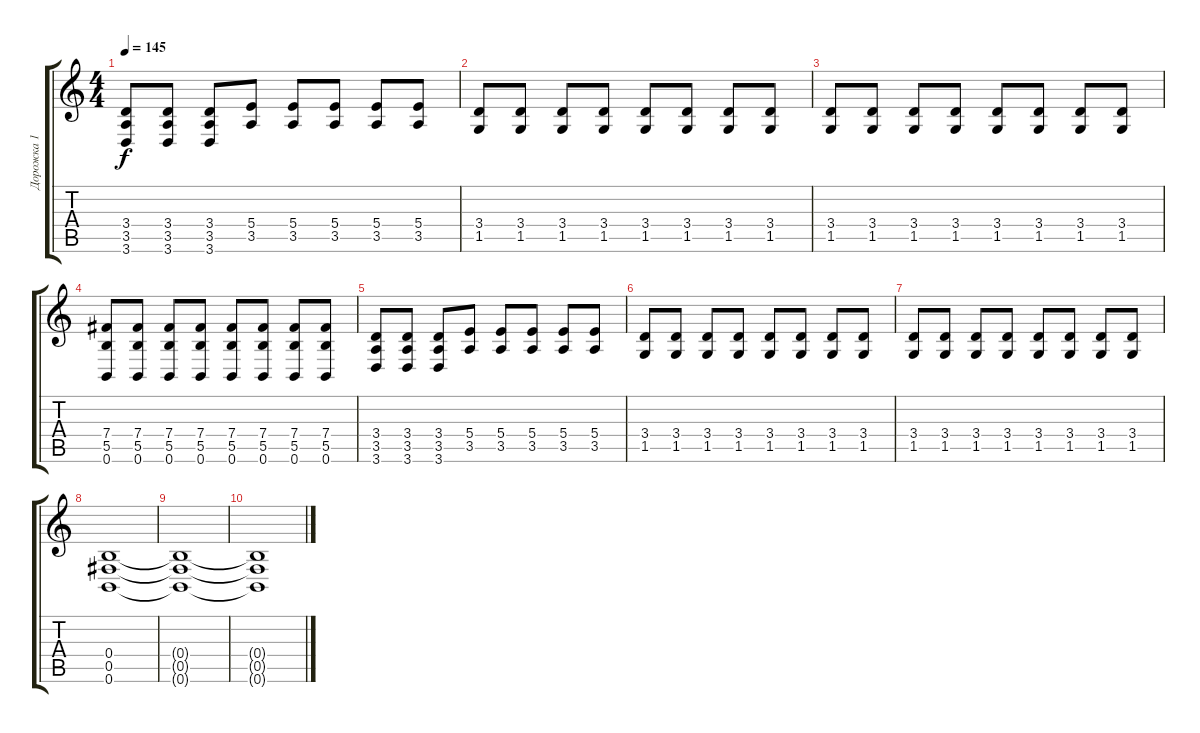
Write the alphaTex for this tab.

\track ("Дорожка 1" "Дорожка 1") {instrument distortionguitar}
\staff {score tabs}
\tuning (Db4 Ab3 E3 B2 Gb2 B1) {hide}
\ts (4 4)
\tempo 145
\clef g2
\ks c
(3.4 3.5 3.6).8{dy f} (3.4 3.5 3.6).8 (3.4 3.5 3.6).8 (5.4 3.5).8 (5.4 3.5).8 (5.4 3.5).8 (5.4 3.5).8 (5.4 3.5).8 |
(3.4 1.5).8 (3.4 1.5).8 (3.4 1.5).8 (3.4 1.5).8 (3.4 1.5).8 (3.4 1.5).8 (3.4 1.5).8 (3.4 1.5).8 |
(3.4 1.5).8 (3.4 1.5).8 (3.4 1.5).8 (3.4 1.5).8 (3.4 1.5).8 (3.4 1.5).8 (3.4 1.5).8 (3.4 1.5).8 |
(7.4 5.5 0.6).8 (7.4 5.5 0.6).8 (7.4 5.5 0.6).8 (7.4 5.5 0.6).8 (7.4 5.5 0.6).8 (7.4 5.5 0.6).8 (7.4 5.5 0.6).8 (7.4 5.5 0.6).8 |
(3.4 3.5 3.6).8 (3.4 3.5 3.6).8 (3.4 3.5 3.6).8 (5.4 3.5).8 (5.4 3.5).8 (5.4 3.5).8 (5.4 3.5).8 (5.4 3.5).8 |
(3.4 1.5).8 (3.4 1.5).8 (3.4 1.5).8 (3.4 1.5).8 (3.4 1.5).8 (3.4 1.5).8 (3.4 1.5).8 (3.4 1.5).8 |
(3.4 1.5).8 (3.4 1.5).8 (3.4 1.5).8 (3.4 1.5).8 (3.4 1.5).8 (3.4 1.5).8 (3.4 1.5).8 (3.4 1.5).8 |
(0.4 0.5 0.6).1 |
(0.4{t} 0.5{t} 0.6{t}).1 |
(0.4{t} 0.5{t} 0.6{t}).1
